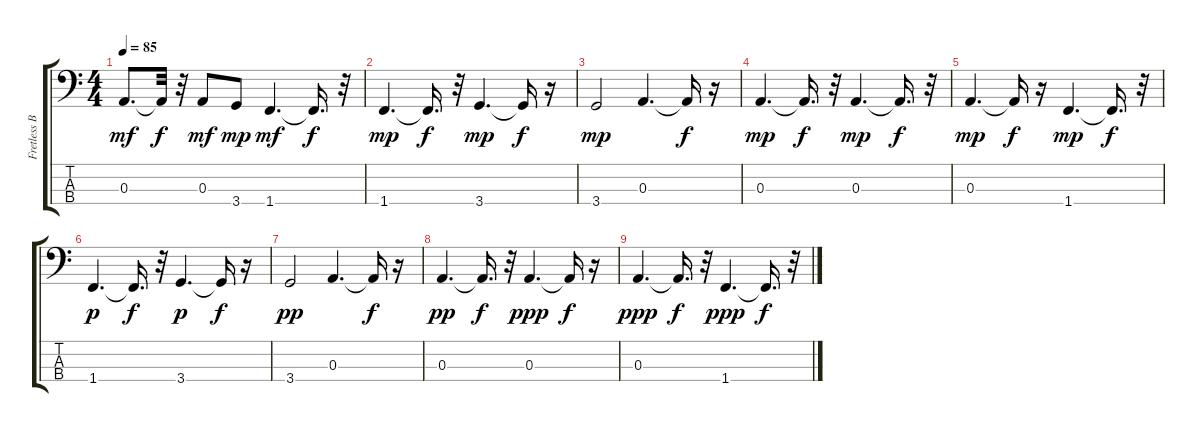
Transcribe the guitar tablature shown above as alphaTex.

\track ("Fretless Bass" "Fretless B") {instrument fretlessbass}
\staff {score tabs}
\tuning (G2 D2 A1 E1) {hide}
\ts (4 4)
\tempo 85
\clef f4
\ks c
0.3.8{d dy mf} 0.3{t}.32{dy f} r.32 0.3.8{dy mf} 3.4.8{dy mp} 1.4.4{d dy mf} 1.4{t}.16{d dy f} r.32 |
1.4.4{d dy mp} 1.4{t}.16{d dy f} r.32 3.4.4{d dy mp} 3.4{t}.16{dy f} r.16 |
3.4.2{dy mp} 0.3.4{d} 0.3{t}.16{dy f} r.16 |
0.3.4{d dy mp} 0.3{t}.16{d dy f} r.32 0.3.4{d dy mp} 0.3{t}.16{d dy f} r.32 |
0.3.4{d dy mp} 0.3{t}.16{dy f} r.16 1.4.4{d dy mp} 1.4{t}.16{d dy f} r.32 |
1.4.4{d dy p} 1.4{t}.16{d dy f} r.32 3.4.4{d dy p} 3.4{t}.16{dy f} r.16 |
3.4.2{dy pp} 0.3.4{d} 0.3{t}.16{dy f} r.16 |
0.3.4{d dy pp} 0.3{t}.16{d dy f} r.32 0.3.4{d dy ppp} 0.3{t}.16{dy f} r.16 |
0.3.4{d dy ppp} 0.3{t}.16{d dy f} r.32 1.4.4{d dy ppp} 1.4{t}.16{d dy f} r.32
